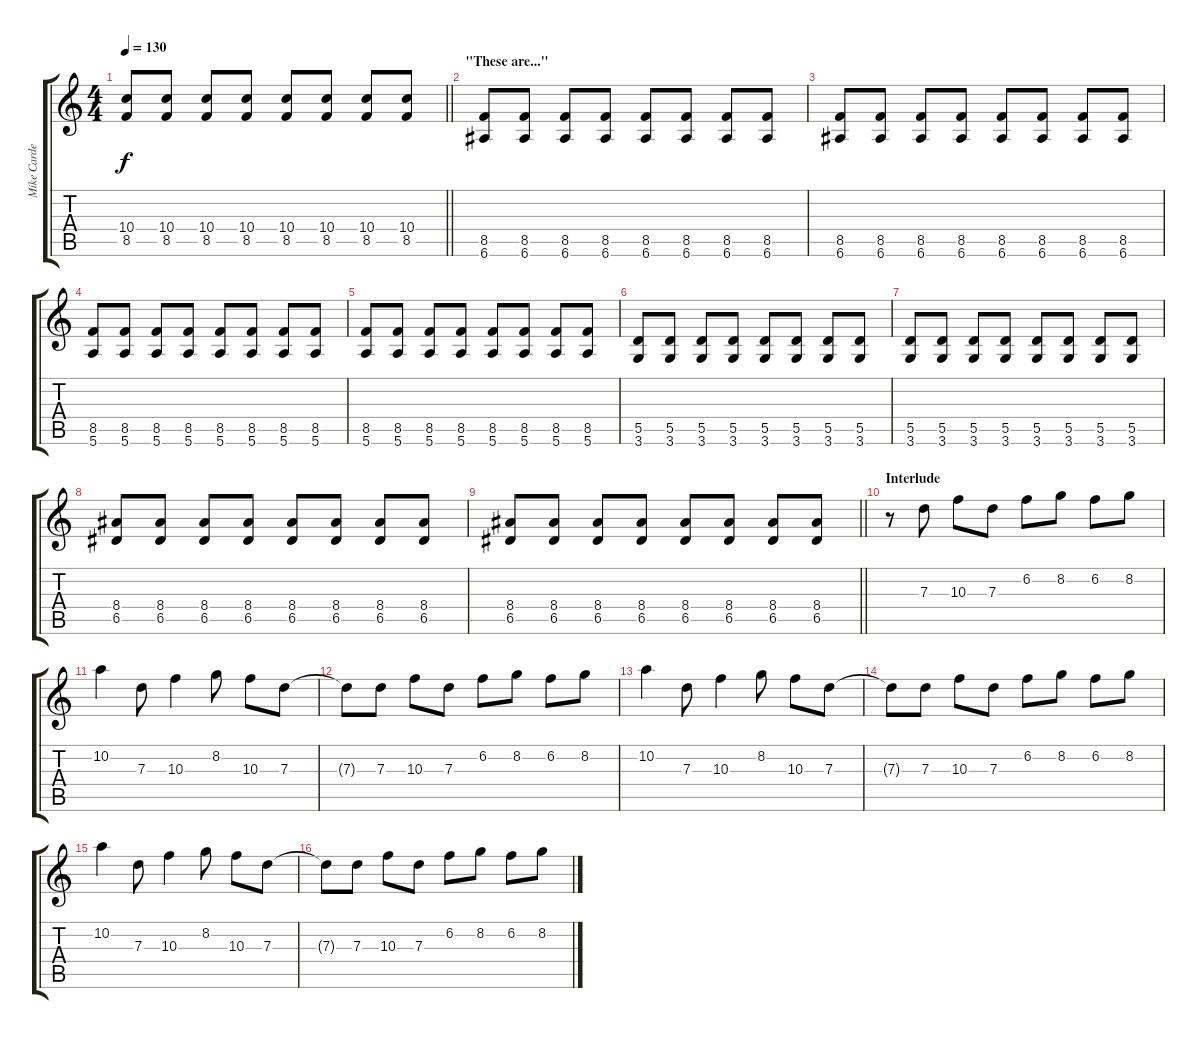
\track ("Mike Carden (Guitar 1)" "Mike Carde") {instrument electricguitarclean}
\staff {score tabs}
\tuning (E4 B3 G3 D3 A2 E2) {hide}
\ts (4 4)
\tempo 130
\clef g2
\barLineRight lightlight
\ks c
(10.4 8.5).8{dy f} (10.4 8.5).8 (10.4 8.5).8 (10.4 8.5).8 (10.4 8.5).8 (10.4 8.5).8 (10.4 8.5).8 (10.4 8.5).8 |
\section ("" "\"These are...\"")
(8.5 6.6).8 (8.5 6.6).8 (8.5 6.6).8 (8.5 6.6).8 (8.5 6.6).8 (8.5 6.6).8 (8.5 6.6).8 (8.5 6.6).8 |
(8.5 6.6).8 (8.5 6.6).8 (8.5 6.6).8 (8.5 6.6).8 (8.5 6.6).8 (8.5 6.6).8 (8.5 6.6).8 (8.5 6.6).8 |
(8.5 5.6).8 (8.5 5.6).8 (8.5 5.6).8 (8.5 5.6).8 (8.5 5.6).8 (8.5 5.6).8 (8.5 5.6).8 (8.5 5.6).8 |
(8.5 5.6).8 (8.5 5.6).8 (8.5 5.6).8 (8.5 5.6).8 (8.5 5.6).8 (8.5 5.6).8 (8.5 5.6).8 (8.5 5.6).8 |
(5.5 3.6).8 (5.5 3.6).8 (5.5 3.6).8 (5.5 3.6).8 (5.5 3.6).8 (5.5 3.6).8 (5.5 3.6).8 (5.5 3.6).8 |
(5.5 3.6).8 (5.5 3.6).8 (5.5 3.6).8 (5.5 3.6).8 (5.5 3.6).8 (5.5 3.6).8 (5.5 3.6).8 (5.5 3.6).8 |
(8.4 6.5).8 (8.4 6.5).8 (8.4 6.5).8 (8.4 6.5).8 (8.4 6.5).8 (8.4 6.5).8 (8.4 6.5).8 (8.4 6.5).8 |
\barLineRight lightlight
(8.4 6.5).8 (8.4 6.5).8 (8.4 6.5).8 (8.4 6.5).8 (8.4 6.5).8 (8.4 6.5).8 (8.4 6.5).8 (8.4 6.5).8 |
\section ("" "Interlude")
r.8 7.3.8 10.3.8 7.3.8 6.2.8 8.2.8 6.2.8 8.2.8 |
10.2.4 7.3.8 10.3.4 8.2.8 10.3.8 7.3.8 |
7.3{t}.8 7.3.8 10.3.8 7.3.8 6.2.8 8.2.8 6.2.8 8.2.8 |
10.2.4 7.3.8 10.3.4 8.2.8 10.3.8 7.3.8 |
7.3{t}.8 7.3.8 10.3.8 7.3.8 6.2.8 8.2.8 6.2.8 8.2.8 |
10.2.4 7.3.8 10.3.4 8.2.8 10.3.8 7.3.8 |
7.3{t}.8 7.3.8 10.3.8 7.3.8 6.2.8 8.2.8 6.2.8 8.2.8
